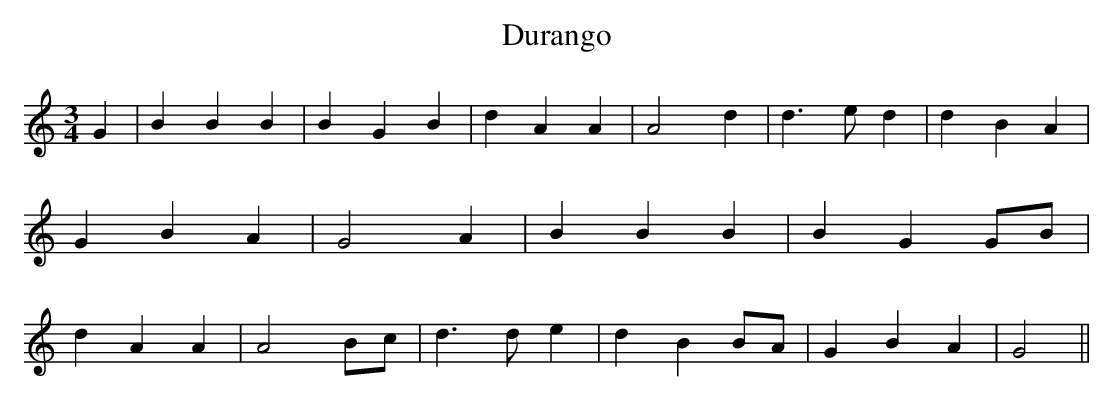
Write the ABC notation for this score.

X:1
T:Durango
M:3/4
L:1/4
K:C
 G| B B B| B G B| d A A| A2 d| d3/2 e/2 d| d B A| G- B A| G2 A| B B B|\
 B G G/2B/2| d A A| A2 B/2c/2| d3/2 d/2 e| d B B/2A/2| G B A| G2||\
